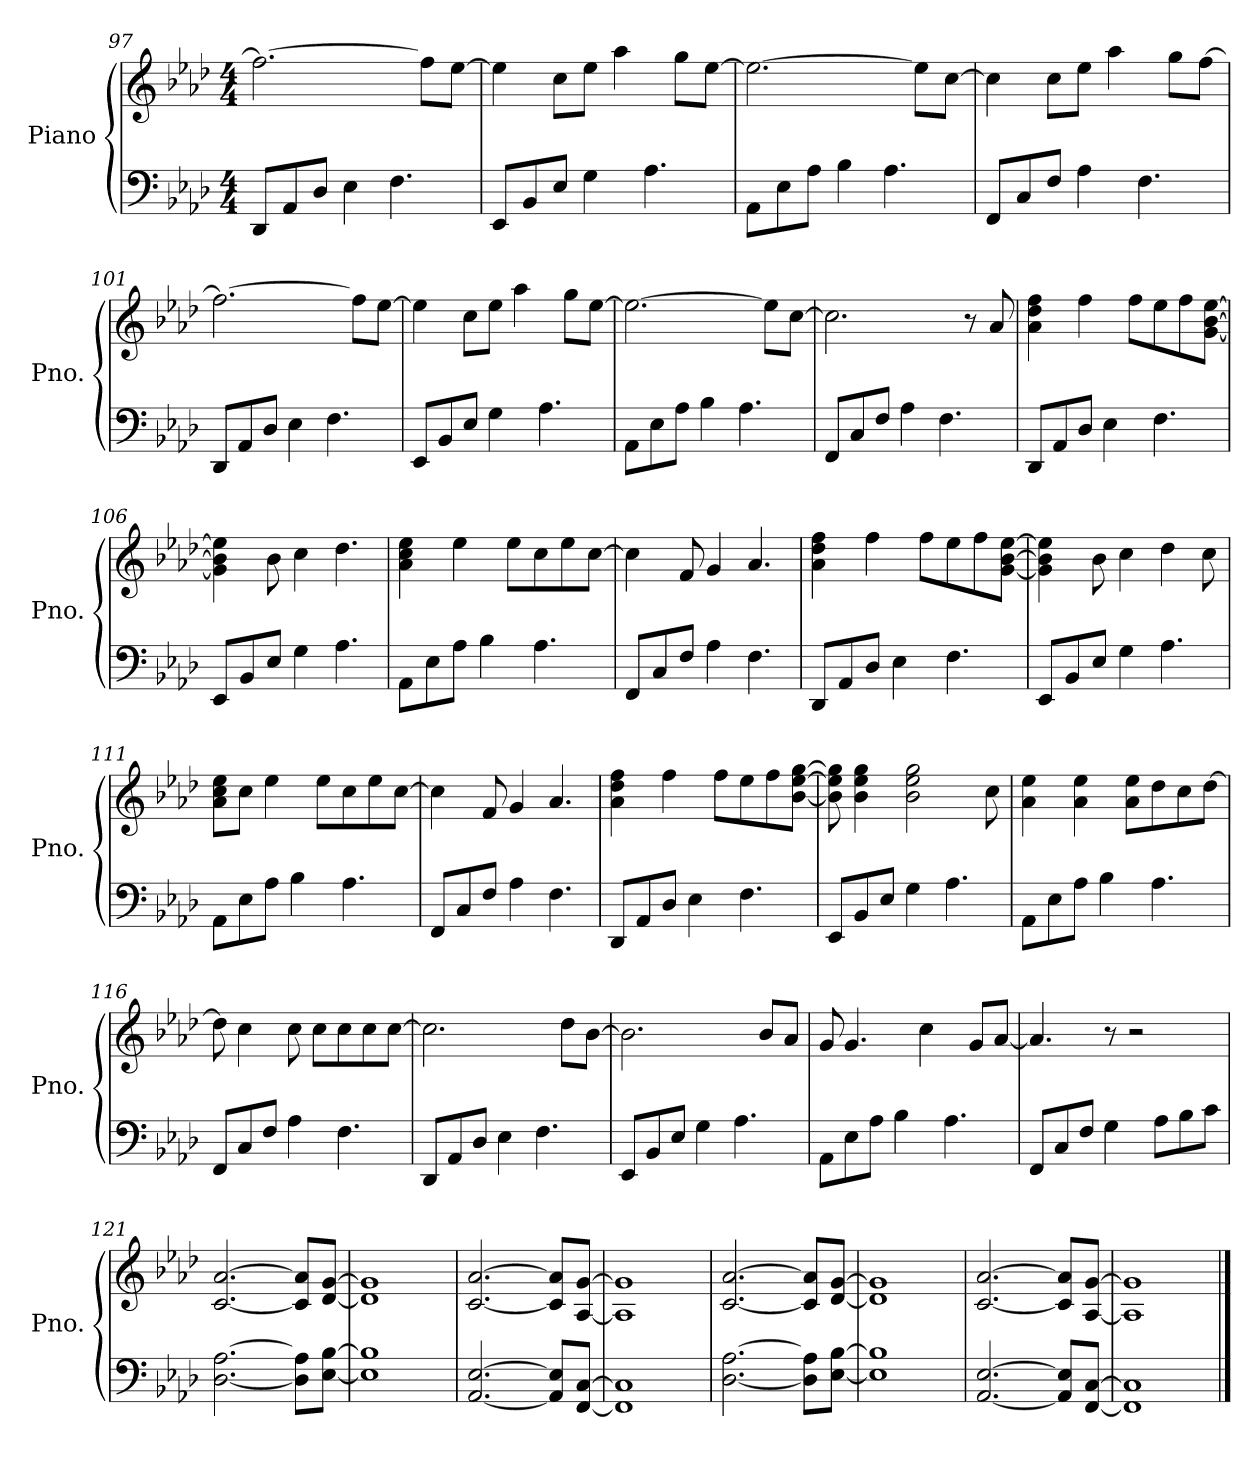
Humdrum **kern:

**kern	**kern
*part1	*part1
*staff2	*staff1
*I"Piano	*
*I'Pno.	*
*clefF4	*clefG2
*k[b-e-a-d-]	*k[b-e-a-d-]
*M4/4	*M4/4
=97	=97
8DD-/L	2.ff\_
8AA-/	.
8D-/J	.
4E-\	.
4.F\	.
.	8ff\L]
.	[8ee-\J
!!LO:PB:g=z
=98	=98
8EE-/L	4ee-\]
8BB-/	.
8E-/J	8cc\L
4G\	8ee-\J
.	4aa-\
4.A-\	.
.	8gg\L
.	[8ee-\J
=99	=99
8AA-\L	2.ee-\_
8E-\	.
8A-\J	.
4B-\	.
4.A-\	.
.	8ee-\L]
.	[8cc\J
=100	=100
8FF/L	4cc\]
8C/	.
8F/J	8cc\L
4A-\	8ee-\J
.	4aa-\
4.F\	.
.	8gg\L
.	[8ff\J
=101	=101
8DD-/L	2.ff\_
8AA-/	.
8D-/J	.
4E-\	.
4.F\	.
.	8ff\L]
.	[8ee-\J
=102	=102
8EE-/L	4ee-\]
8BB-/	.
8E-/J	8cc\L
4G\	8ee-\J
.	4aa-\
4.A-\	.
.	8gg\L
.	[8ee-\J
=103	=103
8AA-\L	2.ee-\_
8E-\	.
8A-\J	.
4B-\	.
4.A-\	.
.	8ee-\L]
.	[8cc\J
!!LO:LB:g=z
=104	=104
8FF/L	2.cc\]
8C/	.
8F/J	.
4A-\	.
4.F\	.
.	8r
.	8a-/
=105	=105
8DD-/L	4a-\ 4dd-\ 4ff\
8AA-/	.
8D-/J	4ff\
4E-\	.
.	8ff\L
4.F\	8ee-\
.	8ff\
.	[8g\ [8b-\ [8ee-\J
=106	=106
8EE-/L	4g\] 4b-\] 4ee-\]
8BB-/	.
8E-/J	8b-\
4G\	4cc\
4.A-\	4.dd-\
=107	=107
8AA-\L	4a-\ 4cc\ 4ee-\
8E-\	.
8A-\J	4ee-\
4B-\	.
.	8ee-\L
4.A-\	8cc\
.	8ee-\
.	[8cc\J
=108	=108
8FF/L	4cc\]
8C/	.
8F/J	8f/
4A-\	4g/
4.F\	4.a-/
=109	=109
8DD-/L	4a-\ 4dd-\ 4ff\
8AA-/	.
8D-/J	4ff\
4E-\	.
.	8ff\L
4.F\	8ee-\
.	8ff\
.	[8g\ [8b-\ [8ee-\J
!!LO:LB:g=z
=110	=110
8EE-/L	4g\] 4b-\] 4ee-\]
8BB-/	.
8E-/J	8b-\
4G\	4cc\
4.A-\	4dd-\
.	8cc\
=111	=111
8AA-\L	8a-\ 8cc\ 8ee-\L
8E-\	8cc\J
8A-\J	4ee-\
4B-\	.
.	8ee-\L
4.A-\	8cc\
.	8ee-\
.	[8cc\J
=112	=112
8FF/L	4cc\]
8C/	.
8F/J	8f/
4A-\	4g/
4.F\	4.a-/
=113	=113
8DD-/L	4a-\ 4dd-\ 4ff\
8AA-/	.
8D-/J	4ff\
4E-\	.
.	8ff\L
4.F\	8ee-\
.	8ff\
.	[8b-\ [8ee-\ [8gg\J
=114	=114
8EE-/L	8b-\] 8ee-\] 8gg\]
8BB-/	4b-\ 4ee-\ 4gg\
8E-/J	.
4G\	2b-\ 2ee-\ 2gg\
4.A-\	.
.	8cc\
=115	=115
8AA-\L	4a-\ 4ee-\
8E-\	.
8A-\J	4a-\ 4ee-\
4B-\	.
.	8a-\ 8ee-\L
4.A-\	8dd-\
.	8cc\
.	[8dd-\J
!!LO:LB:g=z
=116	=116
8FF/L	8dd-\]
8C/	4cc\
8F/J	.
4A-\	8cc\
.	8cc\L
4.F\	8cc\
.	8cc\
.	[8cc\J
=117	=117
8DD-/L	2.cc\]
8AA-/	.
8D-/J	.
4E-\	.
4.F\	.
.	8dd-\L
.	[8b-\J
=118	=118
8EE-/L	2.b-\]
8BB-/	.
8E-/J	.
4G\	.
4.A-\	.
.	8b-/L
.	8a-/J
=119	=119
8AA-\L	8g/
8E-\	4.g/
8A-\J	.
4B-\	.
.	4cc\
4.A-\	.
.	8g/L
.	[8a-/J
=120	=120
8FF/L	4.a-/]
8C/	.
8F/J	.
4G\	8r
.	2r
8A-\L	.
8B-\	.
8c\J	.
=121	=121
[2.D-\ [2.A-\	[2.c/ [2.a-/
8D-\] 8A-\]L	8c/] 8a-/]L
[8E-\ [8B-\J	[8d-/ [8g/J
!!LO:LB:g=z
=122	=122
1E-] 1B-]	1d-] 1g]
=123	=123
[2.AA-/ [2.E-/	[2.c/ [2.a-/
8AA-/] 8E-/]L	8c/] 8a-/]L
[8FF/ [8C/J	[8A-/ [8g/J
=124	=124
1FF] 1C]	1A-] 1g]
=125	=125
[2.D-\ [2.A-\	[2.c/ [2.a-/
8D-\] 8A-\]L	8c/] 8a-/]L
[8E-\ [8B-\J	[8d-/ [8g/J
=126	=126
1E-] 1B-]	1d-] 1g]
=127	=127
[2.AA-/ [2.E-/	[2.c/ [2.a-/
8AA-/] 8E-/]L	8c/] 8a-/]L
[8FF/ [8C/J	[8A-/ [8g/J
=128	=128
1FF] 1C]	1A-] 1g]
==	==
*-	*-
